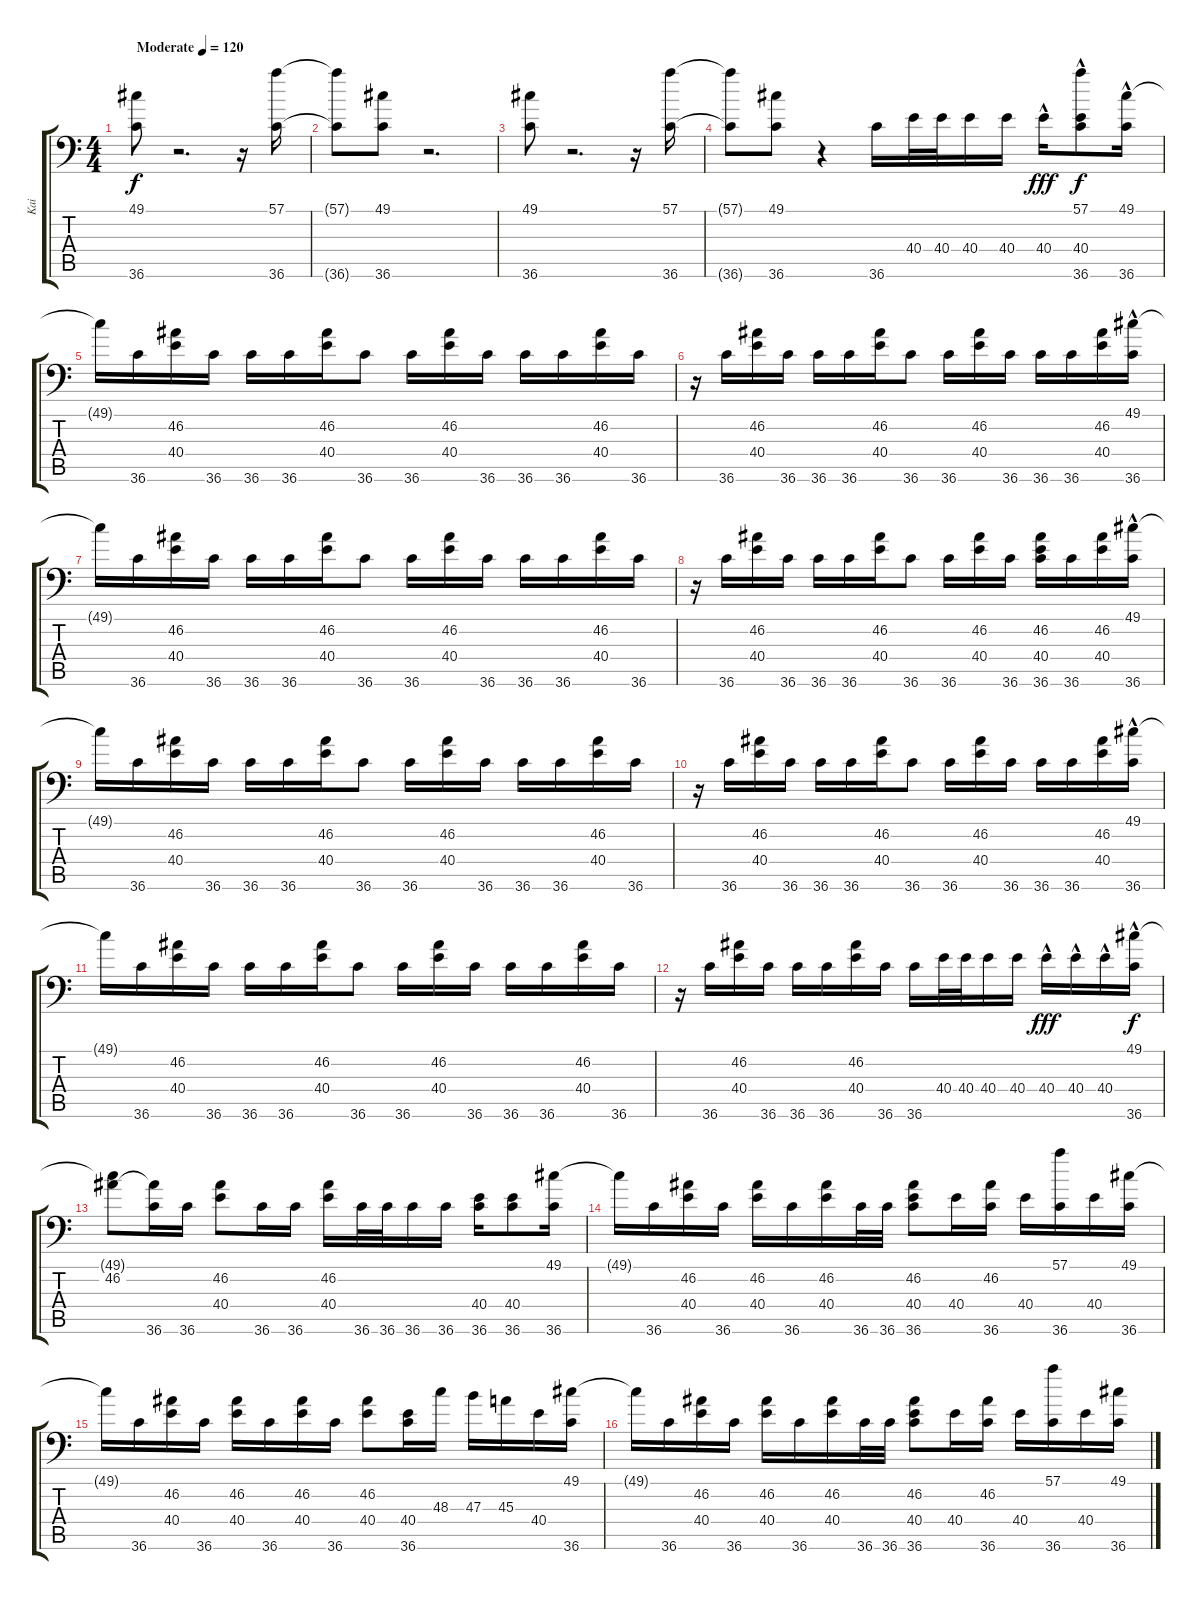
\track ("Kai" "Kai") {instrument acousticgrandpiano}
\staff {score tabs}
\tuning (C-1 C-1 C-1 C-1 C-1 C-1) {hide}
\ts (4 4)
\tempo (120 "Moderate")
\clef f4
\ks c
(49.1 36.6).8{dy f instrument acousticgrandpiano} r.2{d} r.16 (57.1 36.6).16 |
(57.1{t} 36.6{t}).8 (49.1 36.6).8 r.2{d} |
(49.1 36.6).8 r.2{d} r.16 (57.1 36.6).16 |
(57.1{t} 36.6{t}).8 (49.1 36.6).8 r.4 36.6.16 40.4.32 40.4.32 40.4.16 40.4.16 40.4{hac}.16{dy fff} (57.1 40.4{hac} 36.6).8{dy f} (49.1{hac} 36.6).16 |
49.1{t}.16 36.6.16 (46.2 40.4).16 36.6.16 36.6.16 36.6.16 (46.2 40.4).16 36.6.8 36.6.16 (46.2 40.4).16 36.6.16 36.6.16 36.6.16 (46.2 40.4).16 36.6.16 |
r.16 36.6.16 (46.2 40.4).16 36.6.16 36.6.16 36.6.16 (46.2 40.4).16 36.6.8 36.6.16 (46.2 40.4).16 36.6.16 36.6.16 36.6.16 (46.2 40.4).16 (49.1{hac} 36.6).16 |
49.1{t}.16 36.6.16 (46.2 40.4).16 36.6.16 36.6.16 36.6.16 (46.2 40.4).16 36.6.8 36.6.16 (46.2 40.4).16 36.6.16 36.6.16 36.6.16 (46.2 40.4).16 36.6.16 |
r.16 36.6.16 (46.2 40.4).16 36.6.16 36.6.16 36.6.16 (46.2 40.4).16 36.6.8 36.6.16 (46.2 40.4).16 36.6.16 (46.2 40.4 36.6).16 36.6.16 (46.2 40.4).16 (49.1{hac} 36.6).16 |
49.1{t}.16 36.6.16 (46.2 40.4).16 36.6.16 36.6.16 36.6.16 (46.2 40.4).16 36.6.8 36.6.16 (46.2 40.4).16 36.6.16 36.6.16 36.6.16 (46.2 40.4).16 36.6.16 |
r.16 36.6.16 (46.2 40.4).16 36.6.16 36.6.16 36.6.16 (46.2 40.4).16 36.6.8 36.6.16 (46.2 40.4).16 36.6.16 36.6.16 36.6.16 (46.2 40.4).16 (49.1{hac} 36.6).16 |
49.1{t}.16 36.6.16 (46.2 40.4).16 36.6.16 36.6.16 36.6.16 (46.2 40.4).16 36.6.8 36.6.16 (46.2 40.4).16 36.6.16 36.6.16 36.6.16 (46.2 40.4).16 36.6.16 |
r.16 36.6.16 (46.2 40.4).16 36.6.16 36.6.16 36.6.16 (46.2 40.4).16 36.6.16 36.6.16 40.4.32 40.4.32 40.4.16 40.4.16 40.4{hac}.16{dy fff} 40.4{hac}.16 40.4{hac}.16 (49.1{hac} 36.6).16{dy f} |
(49.1{t} 46.2).8 (46.2{t} 36.6).16 36.6.16 (46.2 40.4).8 36.6.16 36.6.16 (46.2 40.4).16 36.6.32 36.6.32 36.6.16 36.6.16 (40.4 36.6).16 (40.4 36.6).8 (49.1 36.6).16 |
49.1{t}.16 36.6.16 (46.2 40.4).16 36.6.16 (46.2 40.4).16 36.6.16 (46.2 40.4).16 36.6.32 36.6.32 (46.2 40.4 36.6).8 40.4.16 (46.2 36.6).16 40.4.16 (57.1 36.6).16 40.4.16 (49.1 36.6).16 |
49.1{t}.16 36.6.16 (46.2 40.4).16 36.6.16 (46.2 40.4).16 36.6.16 (46.2 40.4).16 36.6.16 (46.2 40.4).8 (40.4 36.6).16 48.3.16 47.3.16 45.3.16 40.4.16 (49.1 36.6).16 |
49.1{t}.16 36.6.16 (46.2 40.4).16 36.6.16 (46.2 40.4).16 36.6.16 (46.2 40.4).16 36.6.32 36.6.32 (46.2 40.4 36.6).8 40.4.16 (46.2 36.6).16 40.4.16 (57.1 36.6).16 40.4.16 (49.1 36.6).16
